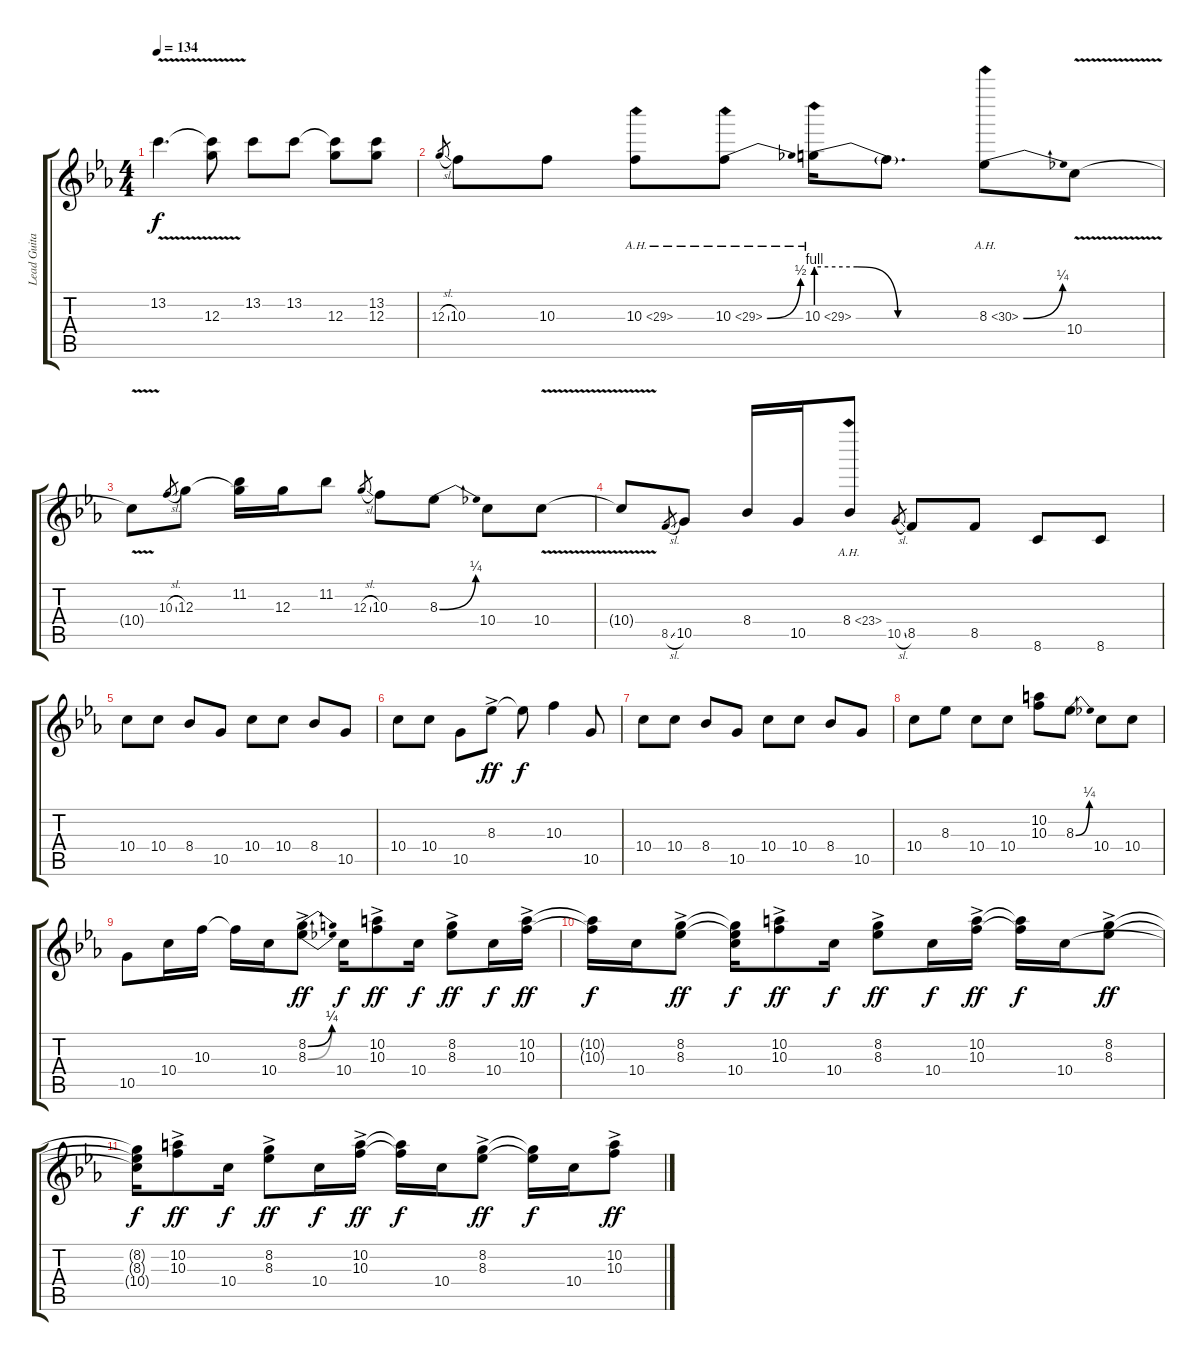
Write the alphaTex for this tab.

\track ("Lead Guitar" "Lead Guita") {instrument overdrivenguitar}
\staff {score tabs}
\tuning (E4 B3 G3 D3 A2 E2) {hide}
\ts (4 4)
\tempo 134
\clef g2
\ks eb
13.2{v}.4{d dy f} (13.2{t} 12.3).8 13.2.8 13.2.8 (13.2{t} 12.3).8 (13.2 12.3).8 |
12.3{sl}.8{gr} 10.3.8 10.3.8 10.3{ah 19}.8 10.3{be (bend 0 0 60 2) ah 19}.8 10.3{be (custom 0 4 15 4 30 0 60 0) ah 19}.16 10.3{t}.8{d} 8.3{be (bend 0 0 60 1) ah 22}.8 10.4{v}.8 |
10.4{t}.8 10.3{sl}.8{gr} 12.3.8 (11.2 12.3{t}).16 12.3.16 11.2.8 12.3{sl}.8{gr} 10.3.8 8.3{be (bend 0 0 60 1)}.8 10.4.8 10.4{v}.8 |
10.4{t}.8 8.5{sl}.8{gr} 10.5.8 8.4.16 10.5.16 8.4{ah 15}.8 10.5{sl}.8{gr} 8.5.8 8.5.8 8.6.8 8.6.8 |
10.4.8 10.4.8 8.4.8 10.5.8 10.4.8 10.4.8 8.4.8 10.5.8 |
10.4.8 10.4.8 10.5.8 8.3{ac}.8{dy ff} 8.3{t}.8{dy f} 10.3.4 10.5.8 |
10.4.8 10.4.8 8.4.8 10.5.8 10.4.8 10.4.8 8.4.8 10.5.8 |
10.4.8 8.3.8 10.4.8 10.4.8 (10.2 10.3).8 8.3{be (bend 0 0 60 1)}.8 10.4.8 10.4.8 |
10.5.8 10.4.16 10.3.16 10.3{t}.16 10.4.16 (8.2{be (bend 0 0 60 1) ac} 8.3{be (bend 0 0 60 1) ac}).8{dy ff} 10.4.16{dy f} (10.2{ac} 10.3{ac}).8{dy ff} 10.4.16{dy f} (8.2{ac} 8.3{ac}).8{dy ff} 10.4.16{dy f} (10.2{ac} 10.3{ac}).16{dy ff} |
(10.2{t} 10.3{t}).16{dy f} 10.4.16 (8.2{ac} 8.3{ac}).8{dy ff} (8.2{t} 8.3{t} 10.4).16{dy f} (10.2{ac} 10.3{ac}).8{dy ff} 10.4.16{dy f} (8.2{ac} 8.3{ac}).8{dy ff} 10.4.16{dy f} (10.2{ac} 10.3{ac}).16{dy ff} (10.2{t} 10.3{t}).16{dy f} 10.4.16 (8.2{ac} 8.3{ac}).8{dy ff} |
(8.2{t} 8.3{t} 10.4{t}).16{dy f} (10.2{ac} 10.3{ac}).8{dy ff} 10.4.16{dy f} (8.2{ac} 8.3{ac}).8{dy ff} 10.4.16{dy f} (10.2{ac} 10.3{ac}).16{dy ff} (10.2{t} 10.3{t}).16{dy f} 10.4.16 (8.2{ac} 8.3{ac}).8{dy ff} (8.2{t} 8.3{t}).16{dy f} 10.4.16 (10.2{ac} 10.3{ac}).8{dy ff}
